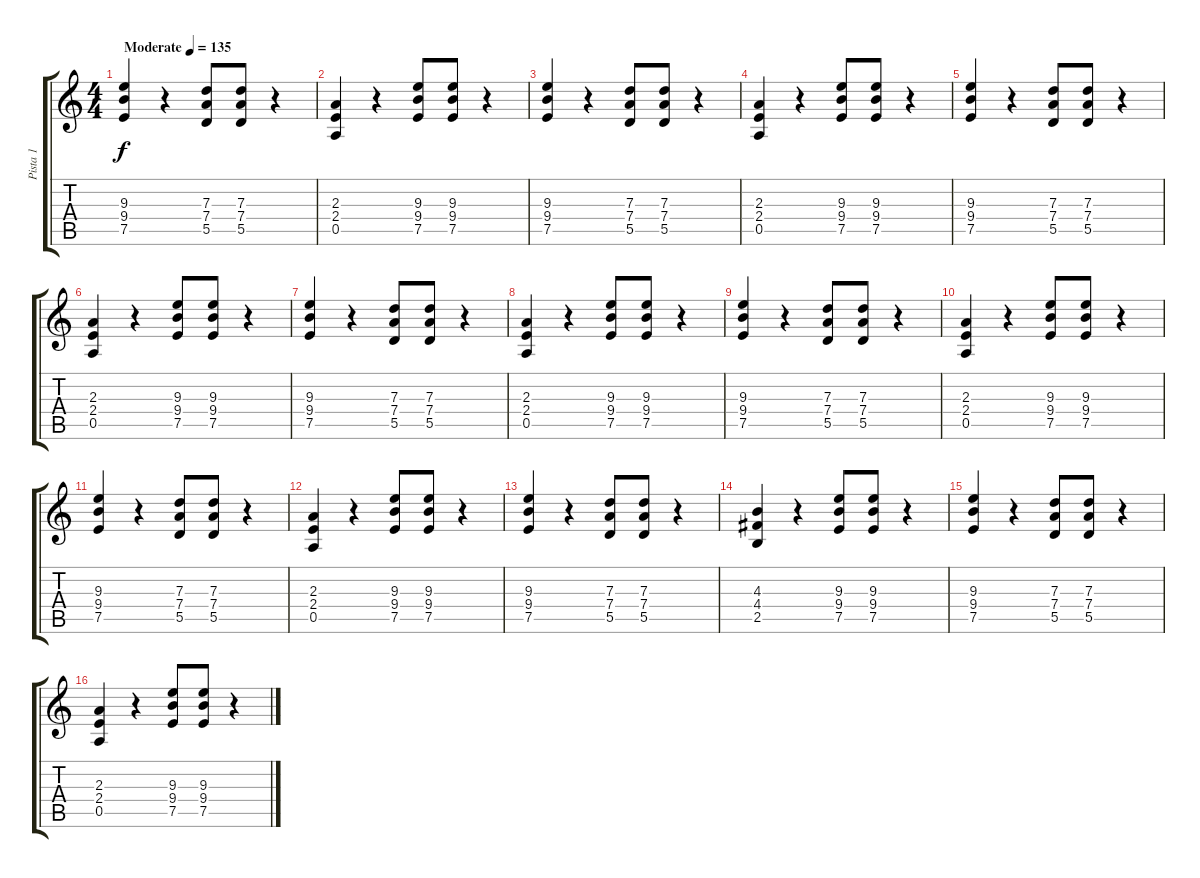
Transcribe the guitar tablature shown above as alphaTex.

\track ("Pista 1" "Pista 1") {instrument electricguitarclean}
\staff {score tabs}
\tuning (E4 B3 G3 D3 A2 E2) {hide}
\ts (4 4)
\tempo (135 "Moderate")
\clef g2
\ks c
(9.3 9.4 7.5).4{dy f instrument electricguitarclean} r.4 (7.3 7.4 5.5).8 (7.3 7.4 5.5).8 r.4 |
(2.3 2.4 0.5).4 r.4 (9.3 9.4 7.5).8 (9.3 9.4 7.5).8 r.4 |
(9.3 9.4 7.5).4 r.4 (7.3 7.4 5.5).8 (7.3 7.4 5.5).8 r.4 |
(2.3 2.4 0.5).4 r.4 (9.3 9.4 7.5).8 (9.3 9.4 7.5).8 r.4 |
(9.3 9.4 7.5).4 r.4 (7.3 7.4 5.5).8 (7.3 7.4 5.5).8 r.4 |
(2.3 2.4 0.5).4 r.4 (9.3 9.4 7.5).8 (9.3 9.4 7.5).8 r.4 |
(9.3 9.4 7.5).4 r.4 (7.3 7.4 5.5).8 (7.3 7.4 5.5).8 r.4 |
(2.3 2.4 0.5).4 r.4 (9.3 9.4 7.5).8 (9.3 9.4 7.5).8 r.4 |
(9.3 9.4 7.5).4 r.4 (7.3 7.4 5.5).8 (7.3 7.4 5.5).8 r.4 |
(2.3 2.4 0.5).4 r.4 (9.3 9.4 7.5).8 (9.3 9.4 7.5).8 r.4 |
(9.3 9.4 7.5).4 r.4 (7.3 7.4 5.5).8 (7.3 7.4 5.5).8 r.4 |
(2.3 2.4 0.5).4 r.4 (9.3 9.4 7.5).8 (9.3 9.4 7.5).8 r.4 |
(9.3 9.4 7.5).4 r.4 (7.3 7.4 5.5).8 (7.3 7.4 5.5).8 r.4 |
(4.3 4.4 2.5).4 r.4 (9.3 9.4 7.5).8 (9.3 9.4 7.5).8 r.4 |
(9.3 9.4 7.5).4 r.4 (7.3 7.4 5.5).8 (7.3 7.4 5.5).8 r.4 |
(2.3 2.4 0.5).4 r.4 (9.3 9.4 7.5).8 (9.3 9.4 7.5).8 r.4
